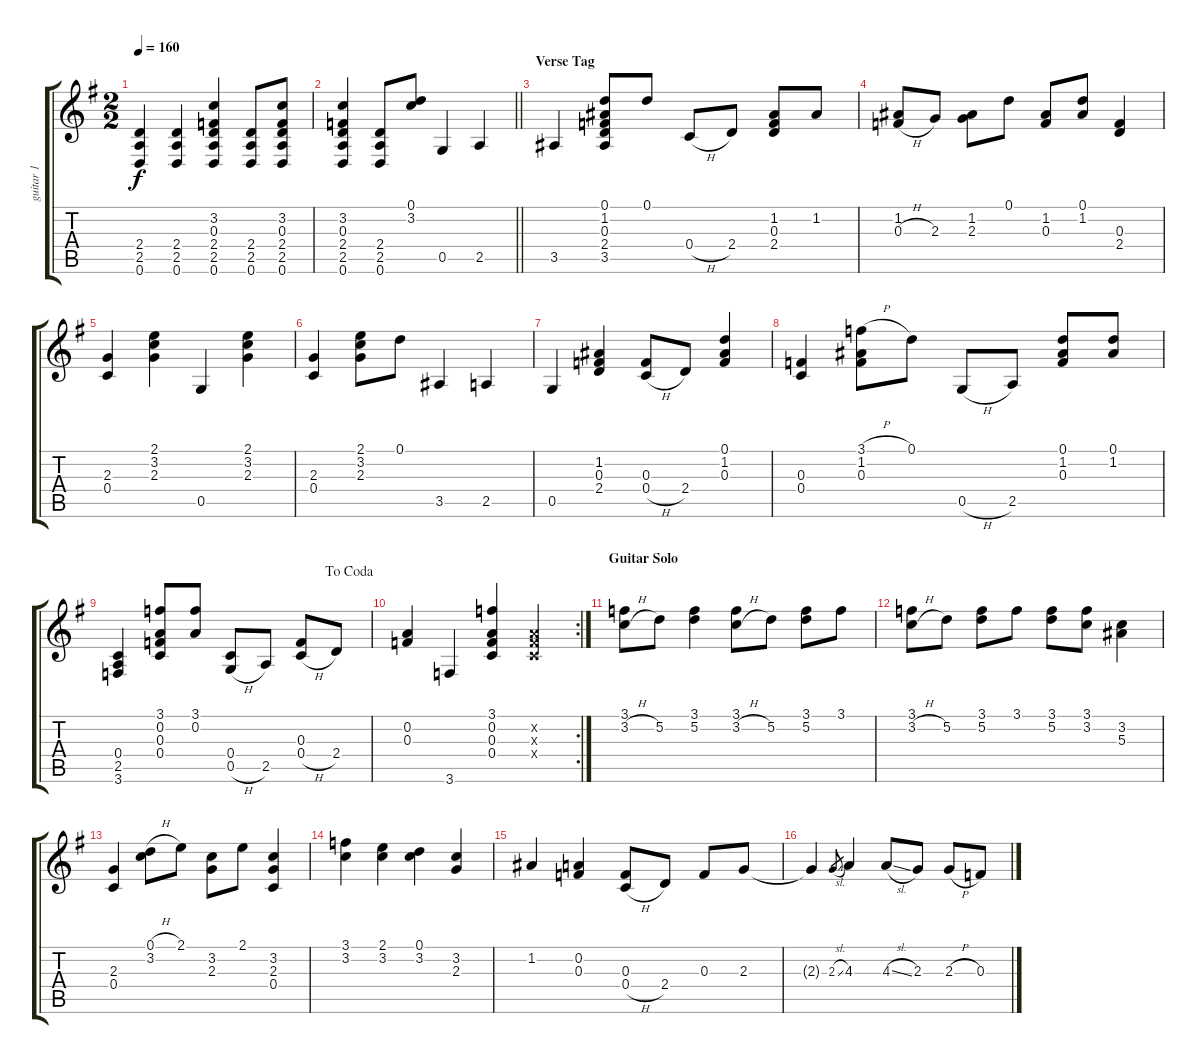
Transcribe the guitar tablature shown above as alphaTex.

\track ("guitar 1" "guitar 1") {instrument acousticguitarsteel}
\staff {score tabs}
\tuning (D4 A3 F3 C3 G2 D2) {hide}
\ts (2 2)
\tempo 160
\clef g2
\ks g
(2.4 2.5 0.6).4{dy f} (2.4 2.5 0.6).4 (3.2 0.3 2.4 2.5 0.6).4 (2.4 2.5 0.6).8 (3.2 0.3 2.4 2.5 0.6).8 |
\barLineRight lightlight
(3.2 0.3 2.4 2.5 0.6).4 (2.4 2.5 0.6).8 (0.1 3.2).8 0.5.4 2.5.4 |
\section ("" "Verse Tag")
3.5.4 (0.1 1.2 0.3 2.4 3.5).8 0.1.8 0.4{h}.8 2.4.8 (1.2 0.3 2.4).8 1.2.8 |
(1.2 0.3{h}).8 2.3.8 (1.2 2.3).8 0.1.8 (1.2 0.3).8 (0.1 1.2).8 (0.3 2.4).4 |
(2.3 0.4).4 (2.1 3.2 2.3).4 0.5.4 (2.1 3.2 2.3).4 |
(2.3 0.4).4 (2.1 3.2 2.3).8 0.1.8 3.5.4 2.5.4 |
0.5.4 (1.2 0.3 2.4).4 (0.3 0.4{h}).8 2.4.8 (0.1 1.2 0.3).4 |
(0.3 0.4).4 (3.1{h} 1.2 0.3).8 0.1.8 0.5{h}.8 2.5.8 (0.1 1.2 0.3).8 (0.1 1.2).8 |
\jump dacoda
(0.4 2.5 3.6).4 (3.1 0.2 0.3 0.4).8 (3.1 0.2).8 (0.4 0.5{h}).8 2.5.8 (0.3 0.4{h}).8 2.4.8 |
\rc 2
(0.2 0.3).4 3.6.4 (3.1 0.2 0.3 0.4).4 (0.2{x} 0.3{x} 0.4{x}).4 |
\section ("" "Guitar Solo")
(3.1 3.2{h}).8 5.2.8 (3.1 5.2).4 (3.1 3.2{h}).8 5.2.8 (3.1 5.2).8 3.1.8 |
(3.1 3.2{h}).8 5.2.8 (3.1 5.2).8 3.1.8 (3.1 5.2).8 (3.1 3.2).8 (3.2 5.3).4 |
(2.3 0.4).4 (0.1{h} 3.2).8 2.1.8 (3.2 2.3).8 2.1.8 (3.2 2.3 0.4).4 |
(3.1 3.2).4 (2.1 3.2).4 (0.1 3.2).4 (3.2 2.3).4 |
1.2.4 (0.2 0.3).4 (0.3 0.4{h}).8 2.4.8 0.3.8 2.3.8 |
2.3{t}.4 2.3{sl}.8{gr} 4.3.4 4.3{sl}.8 2.3.8 2.3{h}.8 0.3.8
